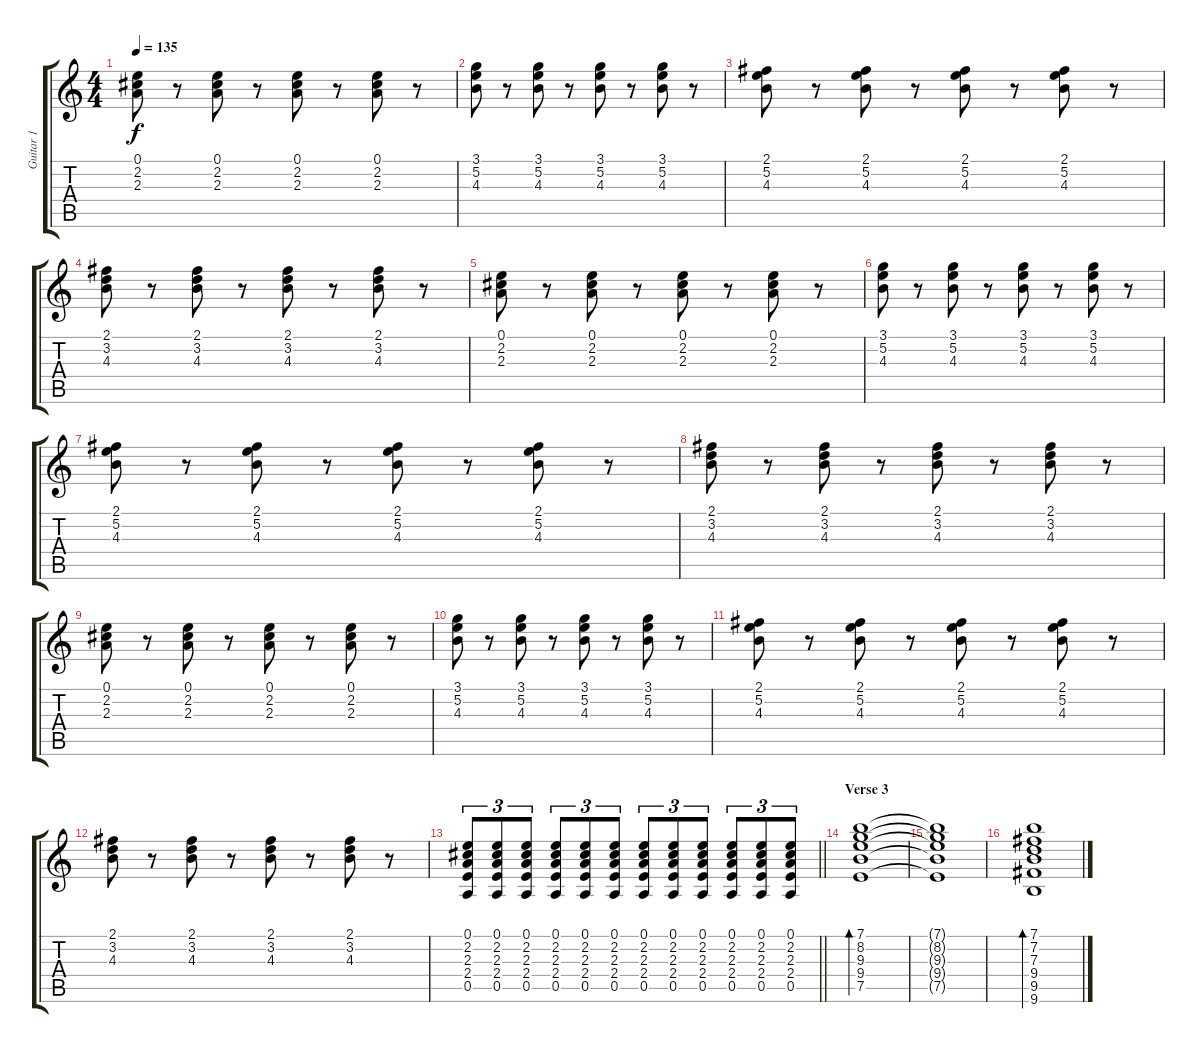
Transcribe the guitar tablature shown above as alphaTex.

\track ("Guitar 1" "Guitar 1") {instrument distortionguitar}
\staff {score tabs}
\tuning (E4 B3 G3 D3 A2 D2) {hide}
\ts (4 4)
\tempo 135
\clef g2
\ks c
(0.1 2.2 2.3).8{dy f} r.8 (0.1 2.2 2.3).8 r.8 (0.1 2.2 2.3).8 r.8 (0.1 2.2 2.3).8 r.8 |
(3.1 5.2 4.3).8 r.8 (3.1 5.2 4.3).8 r.8 (3.1 5.2 4.3).8 r.8 (3.1 5.2 4.3).8 r.8 |
(2.1 5.2 4.3).8 r.8 (2.1 5.2 4.3).8 r.8 (2.1 5.2 4.3).8 r.8 (2.1 5.2 4.3).8 r.8 |
(2.1 3.2 4.3).8 r.8 (2.1 3.2 4.3).8 r.8 (2.1 3.2 4.3).8 r.8 (2.1 3.2 4.3).8 r.8 |
(0.1 2.2 2.3).8 r.8 (0.1 2.2 2.3).8 r.8 (0.1 2.2 2.3).8 r.8 (0.1 2.2 2.3).8 r.8 |
(3.1 5.2 4.3).8 r.8 (3.1 5.2 4.3).8 r.8 (3.1 5.2 4.3).8 r.8 (3.1 5.2 4.3).8 r.8 |
(2.1 5.2 4.3).8 r.8 (2.1 5.2 4.3).8 r.8 (2.1 5.2 4.3).8 r.8 (2.1 5.2 4.3).8 r.8 |
(2.1 3.2 4.3).8 r.8 (2.1 3.2 4.3).8 r.8 (2.1 3.2 4.3).8 r.8 (2.1 3.2 4.3).8 r.8 |
(0.1 2.2 2.3).8 r.8 (0.1 2.2 2.3).8 r.8 (0.1 2.2 2.3).8 r.8 (0.1 2.2 2.3).8 r.8 |
(3.1 5.2 4.3).8 r.8 (3.1 5.2 4.3).8 r.8 (3.1 5.2 4.3).8 r.8 (3.1 5.2 4.3).8 r.8 |
(2.1 5.2 4.3).8 r.8 (2.1 5.2 4.3).8 r.8 (2.1 5.2 4.3).8 r.8 (2.1 5.2 4.3).8 r.8 |
(2.1 3.2 4.3).8 r.8 (2.1 3.2 4.3).8 r.8 (2.1 3.2 4.3).8 r.8 (2.1 3.2 4.3).8 r.8 |
\barLineRight lightlight
(0.1 2.2 2.3 2.4 0.5).8{tu (3 2)} (0.1 2.2 2.3 2.4 0.5).8{tu (3 2)} (0.1 2.2 2.3 2.4 0.5).8{tu (3 2)} (0.1 2.2 2.3 2.4 0.5).8{tu (3 2)} (0.1 2.2 2.3 2.4 0.5).8{tu (3 2)} (0.1 2.2 2.3 2.4 0.5).8{tu (3 2)} (0.1 2.2 2.3 2.4 0.5).8{tu (3 2)} (0.1 2.2 2.3 2.4 0.5).8{tu (3 2)} (0.1 2.2 2.3 2.4 0.5).8{tu (3 2)} (0.1 2.2 2.3 2.4 0.5).8{tu (3 2)} (0.1 2.2 2.3 2.4 0.5).8{tu (3 2)} (0.1 2.2 2.3 2.4 0.5).8{tu (3 2)} |
\section ("" "Verse 3")
(7.1 8.2 9.3 9.4 7.5).1{bd 240 instrument electricguitarclean} |
(7.1{t} 8.2{t} 9.3{t} 9.4{t} 7.5{t}).1 |
(7.1 7.2 7.3 9.4 9.5 9.6).1{bd 240}
